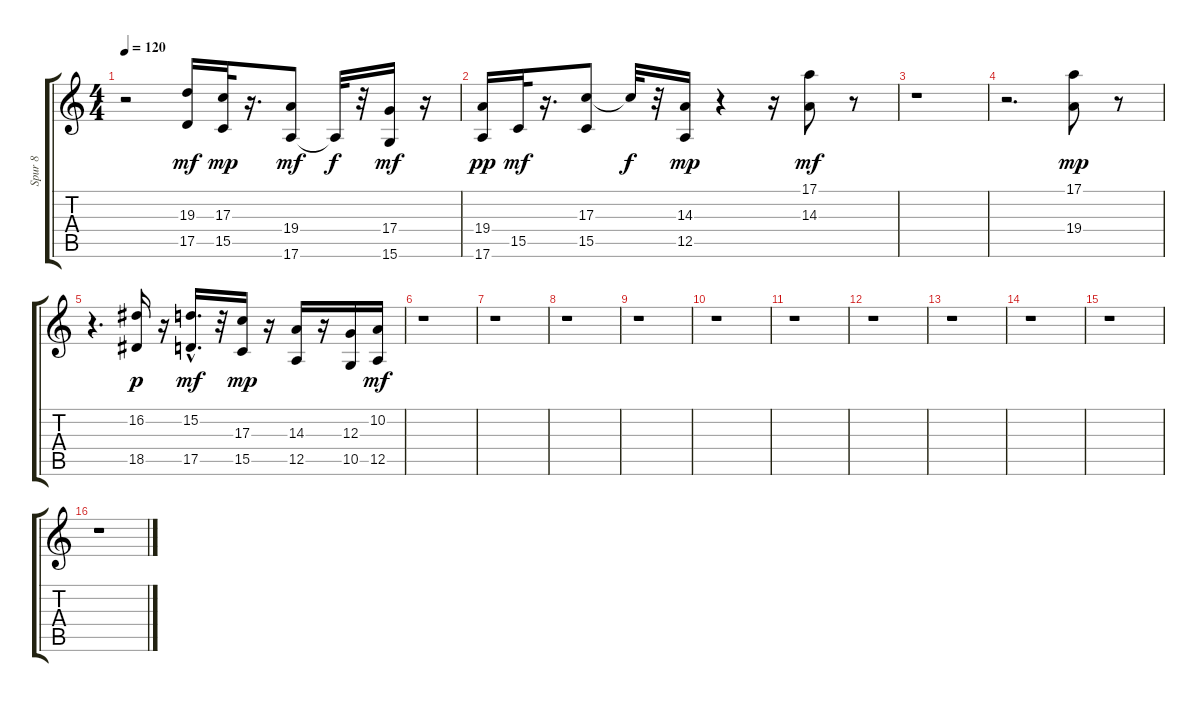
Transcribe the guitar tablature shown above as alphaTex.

\track ("Spur 8" "Spur 8") {instrument brasssection}
\staff {score tabs}
\tuning (E4 B3 G3 D3 A2 E2) {hide}
\ts (4 4)
\tempo 120
\clef g2
\ks c
r.2{dy f} (19.3 17.5).16{dy mf} (17.3 15.5).32{dy mp} r.16{d} (19.4 17.6).8{dy mf} 17.6{t}.32{dy f} r.32 (17.4 15.6).16{dy mf} r.16 |
(19.4 17.6).16{dy pp} 15.5.32{dy mf} r.16{d} (17.3 15.5).8 17.3{t}.32{dy f} r.32 (14.3 12.5).16{dy mp} r.4 r.16 (17.1 14.3).8{dy mf} r.8 |
r.1 |
r.2{d} (17.1 19.4).8{dy mp} r.8 |
r.4{d} (16.2 18.5).16{dy p} r.16 (15.2{hac} 17.5{hac}).16{d dy mf} r.32 (17.3 15.5).16{dy mp} r.16 (14.3 12.5).16 r.16 (12.3 10.5).16 (10.2 12.5).16{dy mf} |
r.1 |
r.1 |
r.1 |
r.1 |
r.1 |
r.1 |
r.1 |
r.1 |
r.1 |
r.1 |
r.1
